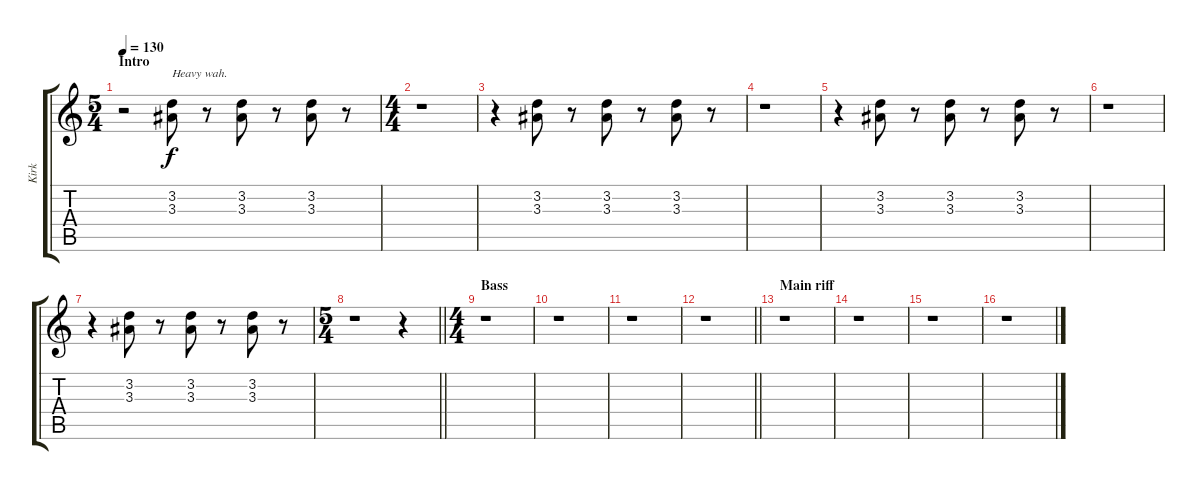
\track ("Kirk" "Kirk") {instrument distortionguitar}
\staff {score tabs}
\tuning (E4 B3 G3 D3 A2 E2) {hide}
\ts (5 4)
\section ("" "Intro")
\tempo 130
\clef g2
\ks c
r.2{dy f instrument distortionguitar} (3.2 3.3).8{txt "Heavy wah."} r.8 (3.2 3.3).8 r.8 (3.2 3.3).8 r.8 |
\ts (4 4)
r.1 |
r.4 (3.2 3.3).8 r.8 (3.2 3.3).8 r.8 (3.2 3.3).8 r.8 |
r.1 |
r.4 (3.2 3.3).8 r.8 (3.2 3.3).8 r.8 (3.2 3.3).8 r.8 |
r.1 |
r.4 (3.2 3.3).8 r.8 (3.2 3.3).8 r.8 (3.2 3.3).8 r.8 |
\ts (5 4)
\barLineRight lightlight
r.1 r.4 |
\ts (4 4)
\section ("" "Bass")
r.1 |
r.1 |
r.1 |
\barLineRight lightlight
r.1 |
\section ("" "Main riff")
r.1 |
r.1 |
r.1 |
r.1
